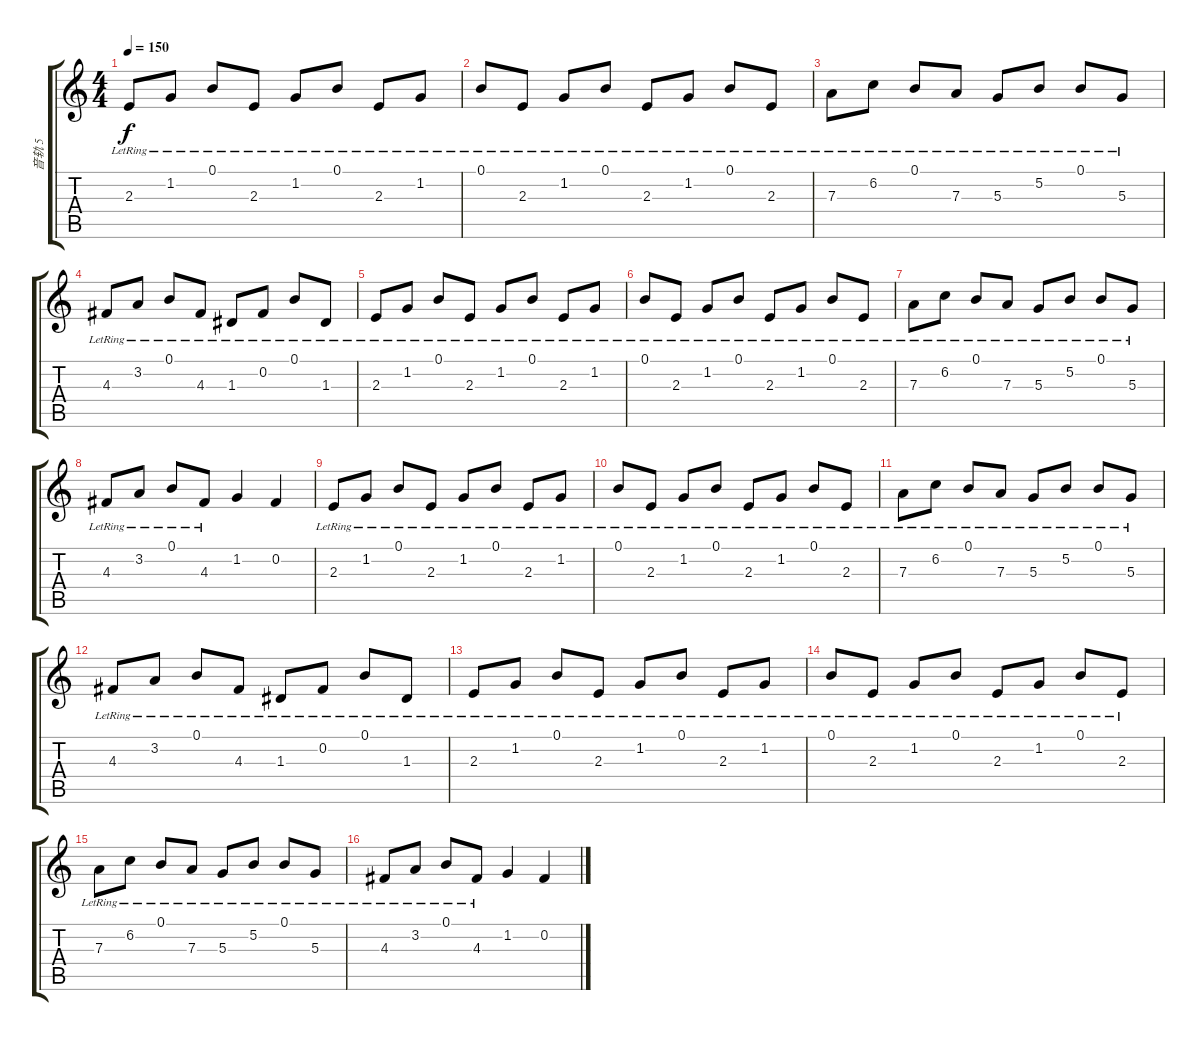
\track ("音轨 5" "音轨 5") {instrument electricguitarclean}
\staff {score tabs}
\tuning (B3 Gb3 D3 A2 E2 B1) {hide}
\ts (4 4)
\tempo 150
\clef g2
\ks c
2.3{lr}.8{dy f} 1.2{lr}.8 0.1{lr}.8 2.3{lr}.8 1.2{lr}.8 0.1{lr}.8 2.3{lr}.8 1.2{lr}.8 |
0.1{lr}.8 2.3{lr}.8 1.2{lr}.8 0.1{lr}.8 2.3{lr}.8 1.2{lr}.8 0.1{lr}.8 2.3{lr}.8 |
7.3{lr}.8 6.2{lr}.8 0.1{lr}.8 7.3{lr}.8 5.3{lr}.8 5.2{lr}.8 0.1{lr}.8 5.3{lr}.8 |
4.3{lr}.8 3.2{lr}.8 0.1{lr}.8 4.3{lr}.8 1.3{lr}.8 0.2{lr}.8 0.1{lr}.8 1.3{lr}.8 |
2.3{lr}.8 1.2{lr}.8 0.1{lr}.8 2.3{lr}.8 1.2{lr}.8 0.1{lr}.8 2.3{lr}.8 1.2{lr}.8 |
0.1{lr}.8 2.3{lr}.8 1.2{lr}.8 0.1{lr}.8 2.3{lr}.8 1.2{lr}.8 0.1{lr}.8 2.3{lr}.8 |
7.3{lr}.8 6.2{lr}.8 0.1{lr}.8 7.3{lr}.8 5.3{lr}.8 5.2{lr}.8 0.1{lr}.8 5.3{lr}.8 |
4.3{lr}.8 3.2{lr}.8 0.1{lr}.8 4.3{lr}.8 1.2.4 0.2.4 |
2.3{lr}.8 1.2{lr}.8 0.1{lr}.8 2.3{lr}.8 1.2{lr}.8 0.1{lr}.8 2.3{lr}.8 1.2{lr}.8 |
0.1{lr}.8 2.3{lr}.8 1.2{lr}.8 0.1{lr}.8 2.3{lr}.8 1.2{lr}.8 0.1{lr}.8 2.3{lr}.8 |
7.3{lr}.8 6.2{lr}.8 0.1{lr}.8 7.3{lr}.8 5.3{lr}.8 5.2{lr}.8 0.1{lr}.8 5.3{lr}.8 |
4.3{lr}.8 3.2{lr}.8 0.1{lr}.8 4.3{lr}.8 1.3{lr}.8 0.2{lr}.8 0.1{lr}.8 1.3{lr}.8 |
2.3{lr}.8 1.2{lr}.8 0.1{lr}.8 2.3{lr}.8 1.2{lr}.8 0.1{lr}.8 2.3{lr}.8 1.2{lr}.8 |
0.1{lr}.8 2.3{lr}.8 1.2{lr}.8 0.1{lr}.8 2.3{lr}.8 1.2{lr}.8 0.1{lr}.8 2.3{lr}.8 |
7.3{lr}.8 6.2{lr}.8 0.1{lr}.8 7.3{lr}.8 5.3{lr}.8 5.2{lr}.8 0.1{lr}.8 5.3{lr}.8 |
4.3{lr}.8 3.2{lr}.8 0.1{lr}.8 4.3{lr}.8 1.2.4 0.2.4
